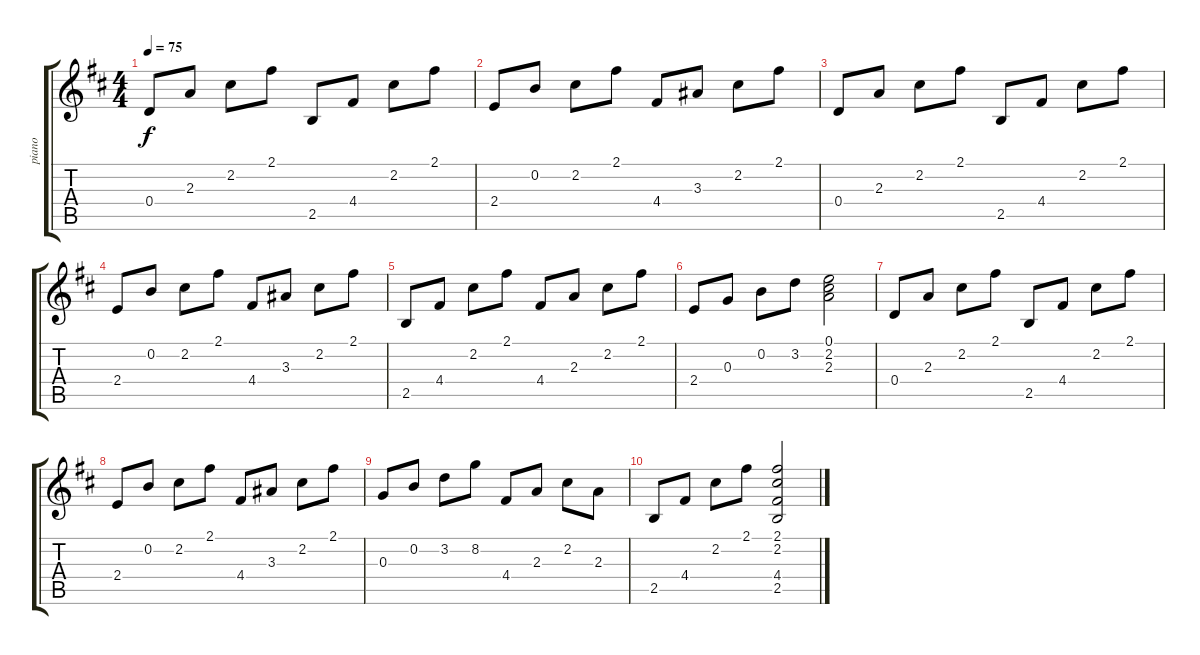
\track ("piano" "piano") {instrument acousticgrandpiano}
\staff {score tabs}
\tuning (E5 B4 G4 D4 A3 E3) {hide}
\ts (4 4)
\tempo 75
\clef g2
\ks d
0.4.8{dy f} 2.3.8 2.2.8 2.1.8 2.5.8 4.4.8 2.2.8 2.1.8 |
2.4.8 0.2.8 2.2.8{txt ""} 2.1.8 4.4.8 3.3.8 2.2.8 2.1.8 |
0.4.8 2.3.8 2.2.8 2.1.8 2.5.8 4.4.8 2.2.8 2.1.8 |
2.4.8 0.2.8 2.2.8 2.1.8 4.4.8 3.3.8 2.2.8 2.1.8 |
2.5.8 4.4.8 2.2.8 2.1.8 4.4.8 2.3.8 2.2.8 2.1.8 |
2.4.8 0.3.8 0.2.8 3.2.8 (0.1 2.2 2.3).2 |
0.4.8 2.3.8 2.2.8 2.1.8 2.5.8 4.4.8 2.2.8 2.1.8 |
2.4.8 0.2.8 2.2.8 2.1.8 4.4.8 3.3.8 2.2.8 2.1.8 |
0.3.8 0.2.8 3.2.8 8.2.8 4.4.8 2.3.8 2.2.8 2.3.8 |
2.5.8 4.4.8 2.2.8 2.1.8 (2.1 2.2 4.4 2.5).2
